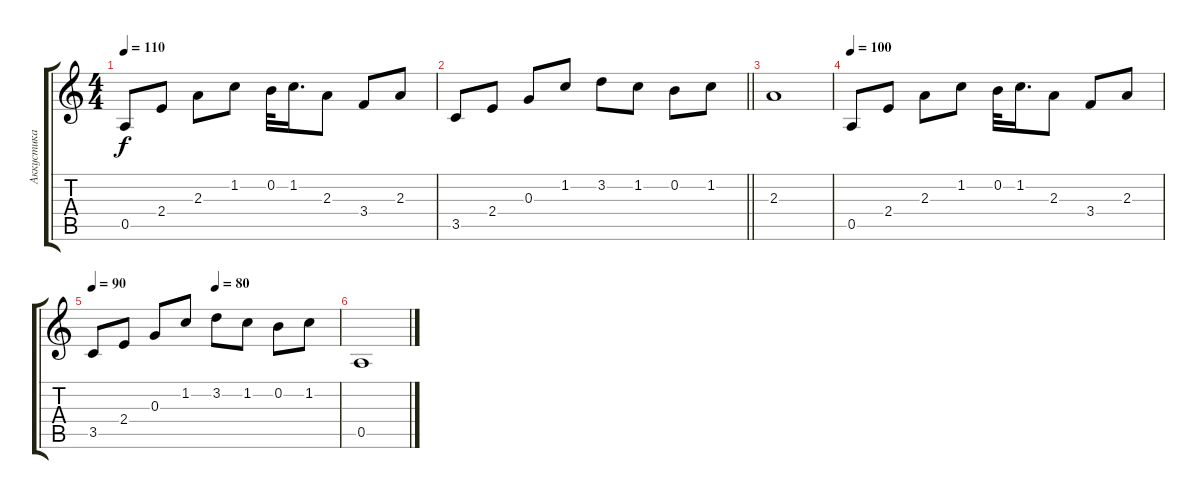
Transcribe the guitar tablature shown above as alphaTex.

\track ("Аккустика" "Аккустика") {instrument acousticguitarnylon}
\staff {score tabs}
\tuning (E4 B3 G3 D3 A2 E2) {hide}
\ts (4 4)
\tempo 110
\clef g2
\ks c
0.5.8{dy f} 2.4.8 2.3.8 1.2.8 0.2.32 1.2.16{d} 2.3.8 3.4.8 2.3.8 |
\barLineRight lightlight
3.5.8 2.4.8 0.3.8 1.2.8 3.2.8 1.2.8 0.2.8 1.2.8 |
2.3.1 |
\tempo 100
0.5.8 2.4.8 2.3.8 1.2.8 0.2.32 1.2.16{d} 2.3.8 3.4.8 2.3.8 |
\tempo 90
\tempo (80 0.5)
3.5.8 2.4.8 0.3.8 1.2.8 3.2.8 1.2.8 0.2.8 1.2.8 |
0.5.1
